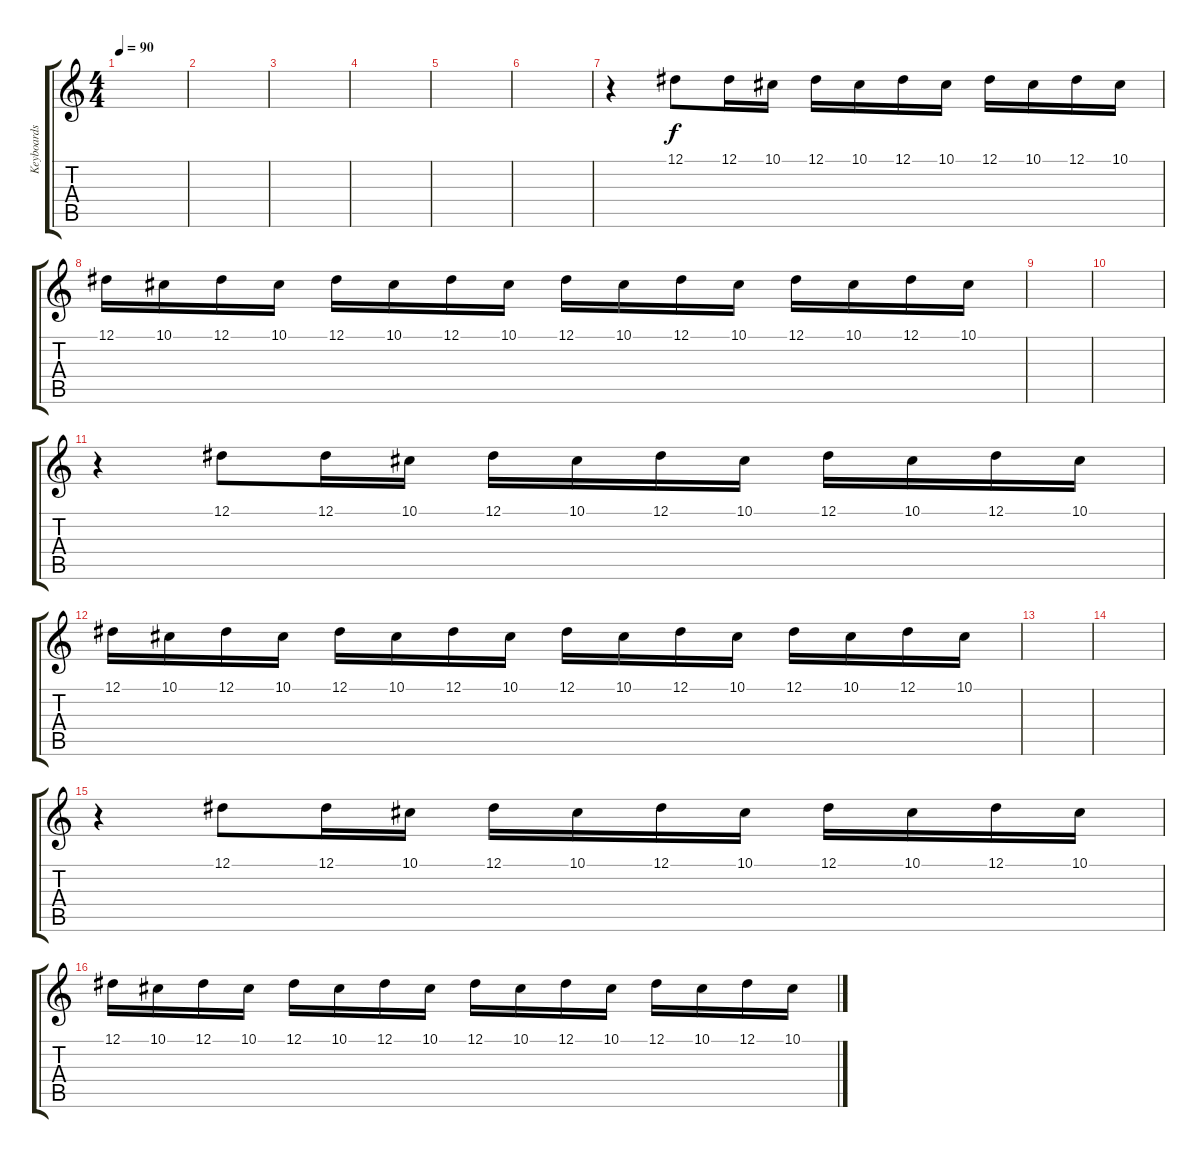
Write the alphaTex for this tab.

\track ("Keyboards" "Keyboards") {instrument electricgrandpiano}
\staff {score tabs}
\tuning (Eb4 Bb3 Gb3 Db3 Ab2 Eb2) {hide}
\ts (4 4)
\tempo 90
\clef g2
\ks c
|
|
|
|
|
|
r.4{volume 0} 12.1.8 12.1.16 10.1.16 12.1.16 10.1.16 12.1.16 10.1.16 12.1.16 10.1.16 12.1.16 10.1.16 |
12.1.16 10.1.16 12.1.16 10.1.16 12.1.16 10.1.16 12.1.16 10.1.16 12.1.16 10.1.16 12.1.16 10.1.16 12.1.16 10.1.16 12.1.16 10.1.16 |
|
|
r.4{volume 11} 12.1.8 12.1.16 10.1.16 12.1.16 10.1.16 12.1.16 10.1.16 12.1.16 10.1.16 12.1.16 10.1.16 |
12.1.16{volume 7} 10.1.16 12.1.16 10.1.16 12.1.16 10.1.16 12.1.16 10.1.16 12.1.16 10.1.16 12.1.16 10.1.16 12.1.16 10.1.16 12.1.16 10.1.16 |
|
|
r.4{volume 11} 12.1.8 12.1.16 10.1.16 12.1.16 10.1.16 12.1.16 10.1.16 12.1.16 10.1.16 12.1.16 10.1.16 |
12.1.16{volume 7} 10.1.16 12.1.16 10.1.16 12.1.16 10.1.16 12.1.16 10.1.16 12.1.16 10.1.16 12.1.16 10.1.16 12.1.16 10.1.16 12.1.16 10.1.16
